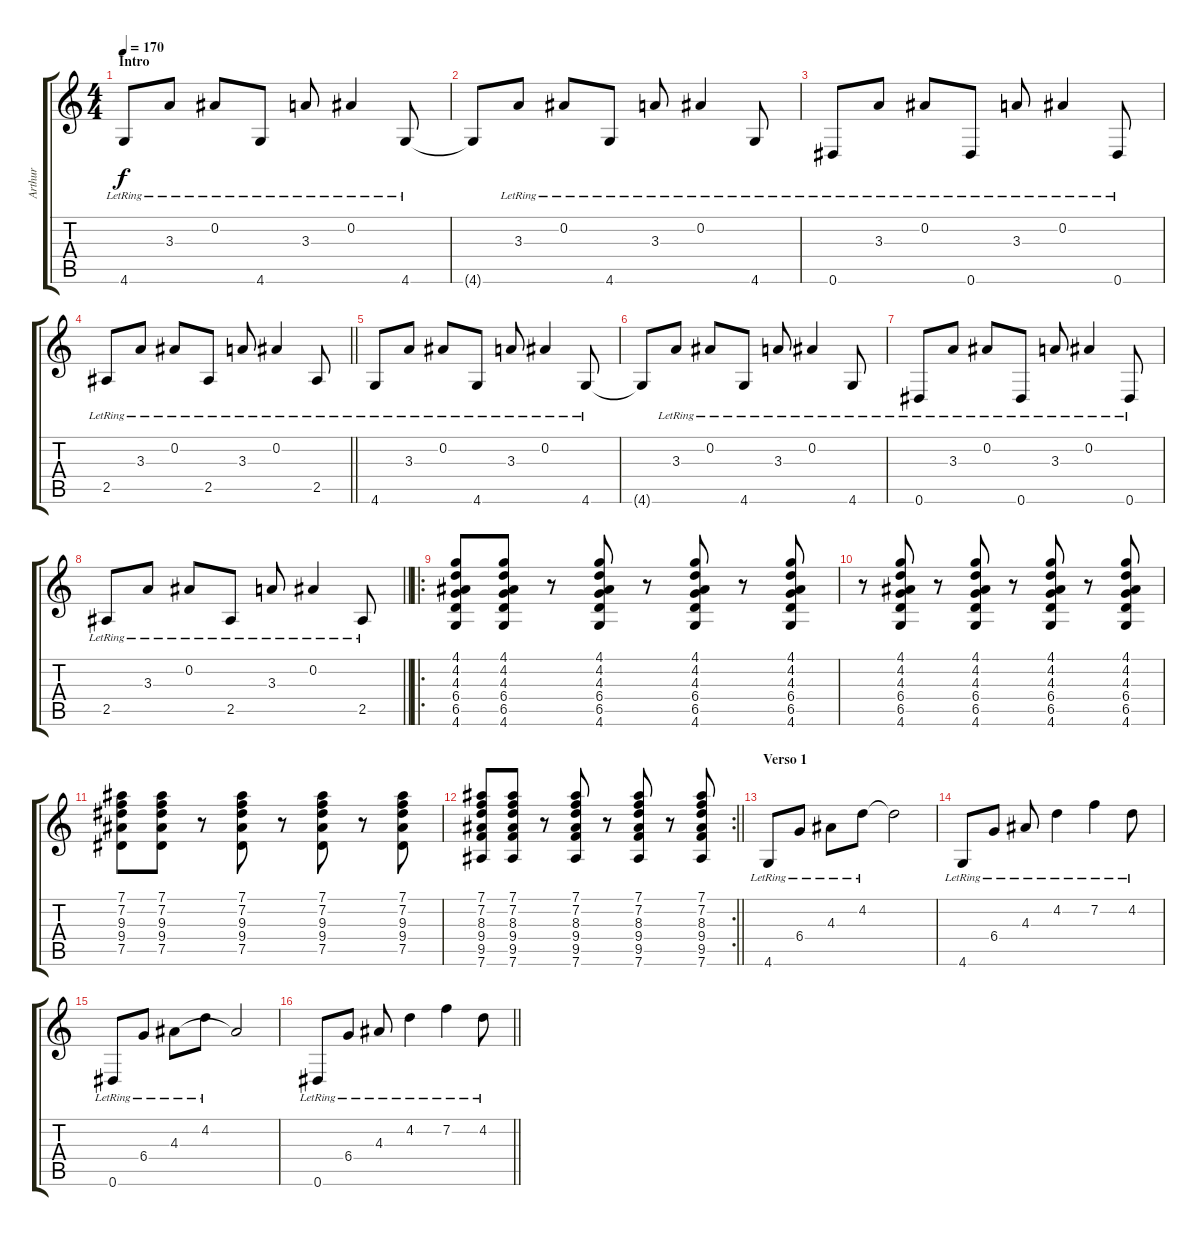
\track ("Arthur" "Arthur") {instrument acousticguitarsteel}
\staff {score tabs}
\tuning (Eb4 Bb3 Gb3 Db3 Ab2 Eb2) {hide}
\ts (4 4)
\section ("" "Intro")
\tempo 170
\clef g2
\ks c
4.6{lr}.8{dy f instrument acousticguitarsteel} 3.3{lr}.8 0.2{lr}.8 4.6{lr}.8 3.3{lr}.8 0.2{lr}.4 4.6{lr}.8 |
4.6{t}.8 3.3{lr}.8 0.2{lr}.8 4.6{lr}.8 3.3{lr}.8 0.2{lr}.4 4.6{lr}.8 |
0.6{lr}.8 3.3{lr}.8 0.2{lr}.8 0.6{lr}.8 3.3{lr}.8 0.2{lr}.4 0.6{lr}.8 |
\barLineRight lightlight
2.5{lr}.8 3.3{lr}.8 0.2{lr}.8 2.5{lr}.8 3.3{lr}.8 0.2{lr}.4 2.5{lr}.8 |
4.6{lr}.8 3.3{lr}.8 0.2{lr}.8 4.6{lr}.8 3.3{lr}.8 0.2{lr}.4 4.6{lr}.8 |
4.6{t}.8 3.3{lr}.8 0.2{lr}.8 4.6{lr}.8 3.3{lr}.8 0.2{lr}.4 4.6{lr}.8 |
0.6{lr}.8 3.3{lr}.8 0.2{lr}.8 0.6{lr}.8 3.3{lr}.8 0.2{lr}.4 0.6{lr}.8 |
\barLineRight lightlight
2.5{lr}.8 3.3{lr}.8 0.2{lr}.8 2.5{lr}.8 3.3{lr}.8 0.2{lr}.4 2.5{lr}.8 |
\ro
(4.1 4.2 4.3 6.4 6.5 4.6).8 (4.1 4.2 4.3 6.4 6.5 4.6).8 r.8 (4.1 4.2 4.3 6.4 6.5 4.6).8 r.8 (4.1 4.2 4.3 6.4 6.5 4.6).8 r.8 (4.1 4.2 4.3 6.4 6.5 4.6).8 |
r.8 (4.1 4.2 4.3 6.4 6.5 4.6).8 r.8 (4.1 4.2 4.3 6.4 6.5 4.6).8 r.8 (4.1 4.2 4.3 6.4 6.5 4.6).8 r.8 (4.1 4.2 4.3 6.4 6.5 4.6).8 |
(7.1 7.2 9.3 9.4 7.5).8 (7.1 7.2 9.3 9.4 7.5).8 r.8 (7.1 7.2 9.3 9.4 7.5).8 r.8 (7.1 7.2 9.3 9.4 7.5).8 r.8 (7.1 7.2 9.3 9.4 7.5).8 |
\rc 2
\barLineRight lightlight
(7.1 7.2 8.3 9.4 9.5 7.6).8 (7.1 7.2 8.3 9.4 9.5 7.6).8 r.8 (7.1 7.2 8.3 9.4 9.5 7.6).8 r.8 (7.1 7.2 8.3 9.4 9.5 7.6).8 r.8 (7.1 7.2 8.3 9.4 9.5 7.6).8 |
\section ("" "Verso 1")
4.6{lr}.8 6.4{lr}.8 4.3{lr}.8 4.2{lr}.8 4.2{t}.2 |
4.6{lr}.8 6.4{lr}.8 4.3{lr}.8 4.2{lr}.4 7.2{lr}.4 4.2{lr}.8 |
0.6{lr}.8 6.4{lr}.8 4.3{lr}.8 4.2{lr}.8 4.3{t}.2 |
\barLineRight lightlight
0.6{lr}.8 6.4{lr}.8 4.3{lr}.8 4.2{lr}.4 7.2{lr}.4 4.2{lr}.8
